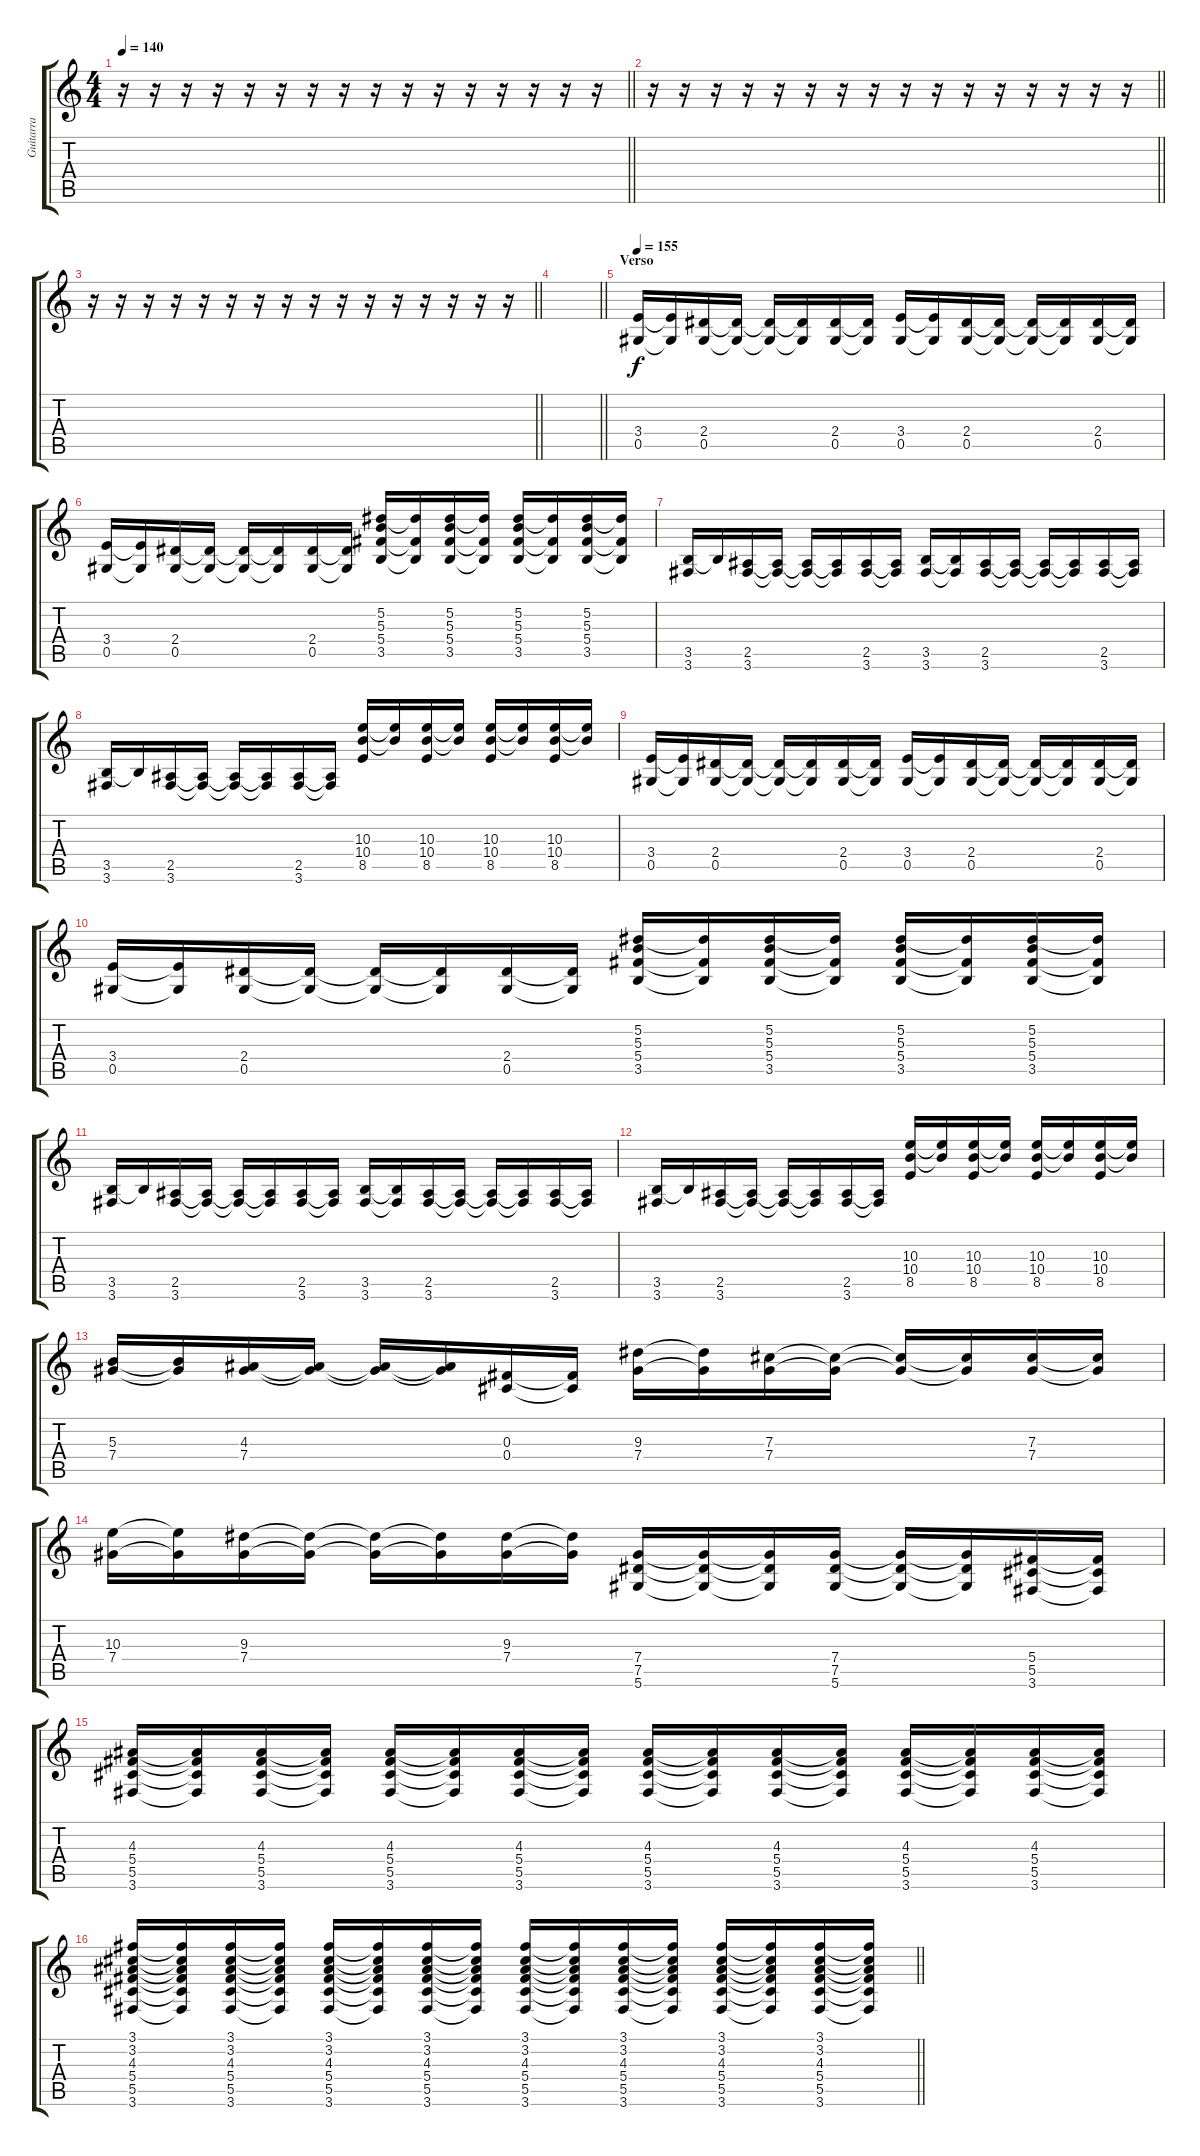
\track ("Guitarra" "Guitarra") {instrument electricguitarjazz}
\staff {score tabs}
\tuning (Eb4 Bb3 Gb3 Db3 Ab2 Eb2) {hide}
\ts (4 4)
\tempo 140
\clef g2
\barLineRight lightlight
\ks c
r.16{dy f} r.16 r.16 r.16 r.16 r.16 r.16 r.16 r.16 r.16 r.16 r.16 r.16 r.16 r.16 r.16 |
\barLineRight lightlight
r.16 r.16 r.16 r.16 r.16 r.16 r.16 r.16 r.16 r.16 r.16 r.16 r.16 r.16 r.16 r.16 |
\barLineRight lightlight
r.16 r.16 r.16 r.16 r.16 r.16 r.16 r.16 r.16 r.16 r.16 r.16 r.16 r.16 r.16 r.16 |
\barLineRight lightlight
|
\section ("" "Verso")
\tempo 155
(3.4 0.5).16{volume 11 instrument distortionguitar} (3.4{t} 0.5{t}).16 (2.4 0.5).16 (2.4{t} 0.5{t}).16 (2.4{t} 0.5{t}).16 (2.4{t} 0.5{t}).16 (2.4 0.5).16 (2.4{t} 0.5{t}).16 (3.4 0.5).16 (3.4{t} 0.5{t}).16 (2.4 0.5).16 (2.4{t} 0.5{t}).16 (2.4{t} 0.5{t}).16 (2.4{t} 0.5{t}).16 (2.4 0.5).16 (2.4{t} 0.5{t}).16 |
(3.4 0.5).16 (3.4{t} 0.5{t}).16 (2.4 0.5).16 (2.4{t} 0.5{t}).16 (2.4{t} 0.5{t}).16 (2.4{t} 0.5{t}).16 (2.4 0.5).16 (2.4{t} 0.5{t}).16 (5.2 5.3 5.4 3.5).16 (5.2{t} 5.4{t} 3.5{t}).16 (5.2 5.3 5.4 3.5).16 (5.2{t} 5.4{t} 3.5{t}).16 (5.2 5.3 5.4 3.5).16 (5.2{t} 5.4{t} 3.5{t}).16 (5.2 5.3 5.4 3.5).16 (5.2{t} 5.4{t} 3.5{t}).16 |
(3.5 3.6).16 3.5{t}.16 (2.5 3.6).16 (2.5{t} 3.6{t}).16 (2.5{t} 3.6{t}).16 (2.5{t} 3.6{t}).16 (2.5 3.6).16 (2.5{t} 3.6{t}).16 (3.5 3.6).16 (3.5{t} 3.6{t}).16 (2.5 3.6).16 (2.5{t} 3.6{t}).16 (2.5{t} 3.6{t}).16 (2.5{t} 3.6{t}).16 (2.5 3.6).16 (2.5{t} 3.6{t}).16 |
(3.5 3.6).16 3.5{t}.16 (2.5 3.6).16 (2.5{t} 3.6{t}).16 (2.5{t} 3.6{t}).16 (2.5{t} 3.6{t}).16 (2.5 3.6).16 (2.5{t} 3.6{t}).16 (10.3 10.4 8.5).16 (10.3{t} 10.4{t}).16 (10.3 10.4 8.5).16 (10.3{t} 10.4{t}).16 (10.3 10.4 8.5).16 (10.3{t} 10.4{t}).16 (10.3 10.4 8.5).16 (10.3{t} 10.4{t}).16 |
(3.4 0.5).16 (3.4{t} 0.5{t}).16 (2.4 0.5).16 (2.4{t} 0.5{t}).16 (2.4{t} 0.5{t}).16 (2.4{t} 0.5{t}).16 (2.4 0.5).16 (2.4{t} 0.5{t}).16 (3.4 0.5).16 (3.4{t} 0.5{t}).16 (2.4 0.5).16 (2.4{t} 0.5{t}).16 (2.4{t} 0.5{t}).16 (2.4{t} 0.5{t}).16 (2.4 0.5).16 (2.4{t} 0.5{t}).16 |
(3.4 0.5).16 (3.4{t} 0.5{t}).16 (2.4 0.5).16 (2.4{t} 0.5{t}).16 (2.4{t} 0.5{t}).16 (2.4{t} 0.5{t}).16 (2.4 0.5).16 (2.4{t} 0.5{t}).16 (5.2 5.3 5.4 3.5).16 (5.2{t} 5.4{t} 3.5{t}).16 (5.2 5.3 5.4 3.5).16 (5.2{t} 5.4{t} 3.5{t}).16 (5.2 5.3 5.4 3.5).16 (5.2{t} 5.4{t} 3.5{t}).16 (5.2 5.3 5.4 3.5).16 (5.2{t} 5.4{t} 3.5{t}).16 |
(3.5 3.6).16 3.5{t}.16 (2.5 3.6).16 (2.5{t} 3.6{t}).16 (2.5{t} 3.6{t}).16 (2.5{t} 3.6{t}).16 (2.5 3.6).16 (2.5{t} 3.6{t}).16 (3.5 3.6).16 (3.5{t} 3.6{t}).16 (2.5 3.6).16 (2.5{t} 3.6{t}).16 (2.5{t} 3.6{t}).16 (2.5{t} 3.6{t}).16 (2.5 3.6).16 (2.5{t} 3.6{t}).16 |
(3.5 3.6).16 3.5{t}.16 (2.5 3.6).16 (2.5{t} 3.6{t}).16 (2.5{t} 3.6{t}).16 (2.5{t} 3.6{t}).16 (2.5 3.6).16 (2.5{t} 3.6{t}).16 (10.3 10.4 8.5).16 (10.3{t} 10.4{t}).16 (10.3 10.4 8.5).16 (10.3{t} 10.4{t}).16 (10.3 10.4 8.5).16 (10.3{t} 10.4{t}).16 (10.3 10.4 8.5).16 (10.3{t} 10.4{t}).16 |
(5.3 7.4).16 (5.3{t} 7.4{t}).16 (4.3 7.4).16 (4.3{t} 7.4{t}).16 (4.3{t} 7.4{t}).16 (4.3{t} 7.4{t}).16 (0.3 0.4).16 (0.3{t} 0.4{t}).16 (9.3 7.4).16 (9.3{t} 7.4{t}).16 (7.3 7.4).16 (7.3{t} 7.4{t}).16 (7.3{t} 7.4{t}).16 (7.3{t} 7.4{t}).16 (7.3 7.4).16 (7.3{t} 7.4{t}).16 |
(10.3 7.4).16 (10.3{t} 7.4{t}).16 (9.3 7.4).16 (9.3{t} 7.4{t}).16 (9.3{t} 7.4{t}).16 (9.3{t} 7.4{t}).16 (9.3 7.4).16 (9.3{t} 7.4{t}).16 (7.4 7.5 5.6).16 (7.4{t} 7.5{t} 5.6{t}).16 (7.4{t} 7.5{t} 5.6{t}).16 (7.4 7.5 5.6).16 (7.4{t} 7.5{t} 5.6{t}).16 (7.4{t} 7.5{t} 5.6{t}).16 (5.4 5.5 3.6).16 (5.4{t} 5.5{t} 3.6{t}).16 |
(4.3 5.4 5.5 3.6).16 (4.3{t} 5.4{t} 5.5{t} 3.6{t}).16 (4.3 5.4 5.5 3.6).16 (4.3{t} 5.4{t} 5.5{t} 3.6{t}).16 (4.3 5.4 5.5 3.6).16 (4.3{t} 5.4{t} 5.5{t} 3.6{t}).16 (4.3 5.4 5.5 3.6).16 (4.3{t} 5.4{t} 5.5{t} 3.6{t}).16 (4.3 5.4 5.5 3.6).16 (4.3{t} 5.4{t} 5.5{t} 3.6{t}).16 (4.3 5.4 5.5 3.6).16 (4.3{t} 5.4{t} 5.5{t} 3.6{t}).16 (4.3 5.4 5.5 3.6).16 (4.3{t} 5.4{t} 5.5{t} 3.6{t}).16 (4.3 5.4 5.5 3.6).16 (4.3{t} 5.4{t} 5.5{t} 3.6{t}).16 |
\barLineRight lightlight
(3.1 3.2 4.3 5.4 5.5 3.6).16 (3.1{t} 3.2{t} 4.3{t} 5.4{t} 5.5{t} 3.6{t}).16 (3.1 3.2 4.3 5.4 5.5 3.6).16 (3.1{t} 3.2{t} 4.3{t} 5.4{t} 5.5{t} 3.6{t}).16 (3.1 3.2 4.3 5.4 5.5 3.6).16 (3.1{t} 3.2{t} 4.3{t} 5.4{t} 5.5{t} 3.6{t}).16 (3.1 3.2 4.3 5.4 5.5 3.6).16 (3.1{t} 3.2{t} 4.3{t} 5.4{t} 5.5{t} 3.6{t}).16 (3.1 3.2 4.3 5.4 5.5 3.6).16 (3.1{t} 3.2{t} 4.3{t} 5.4{t} 5.5{t} 3.6{t}).16 (3.1 3.2 4.3 5.4 5.5 3.6).16 (3.1{t} 3.2{t} 4.3{t} 5.4{t} 5.5{t} 3.6{t}).16 (3.1 3.2 4.3 5.4 5.5 3.6).16 (3.1{t} 3.2{t} 4.3{t} 5.4{t} 5.5{t} 3.6{t}).16 (3.1 3.2 4.3 5.4 5.5 3.6).16 (3.1{t} 3.2{t} 4.3{t} 5.4{t} 5.5{t} 3.6{t}).16
